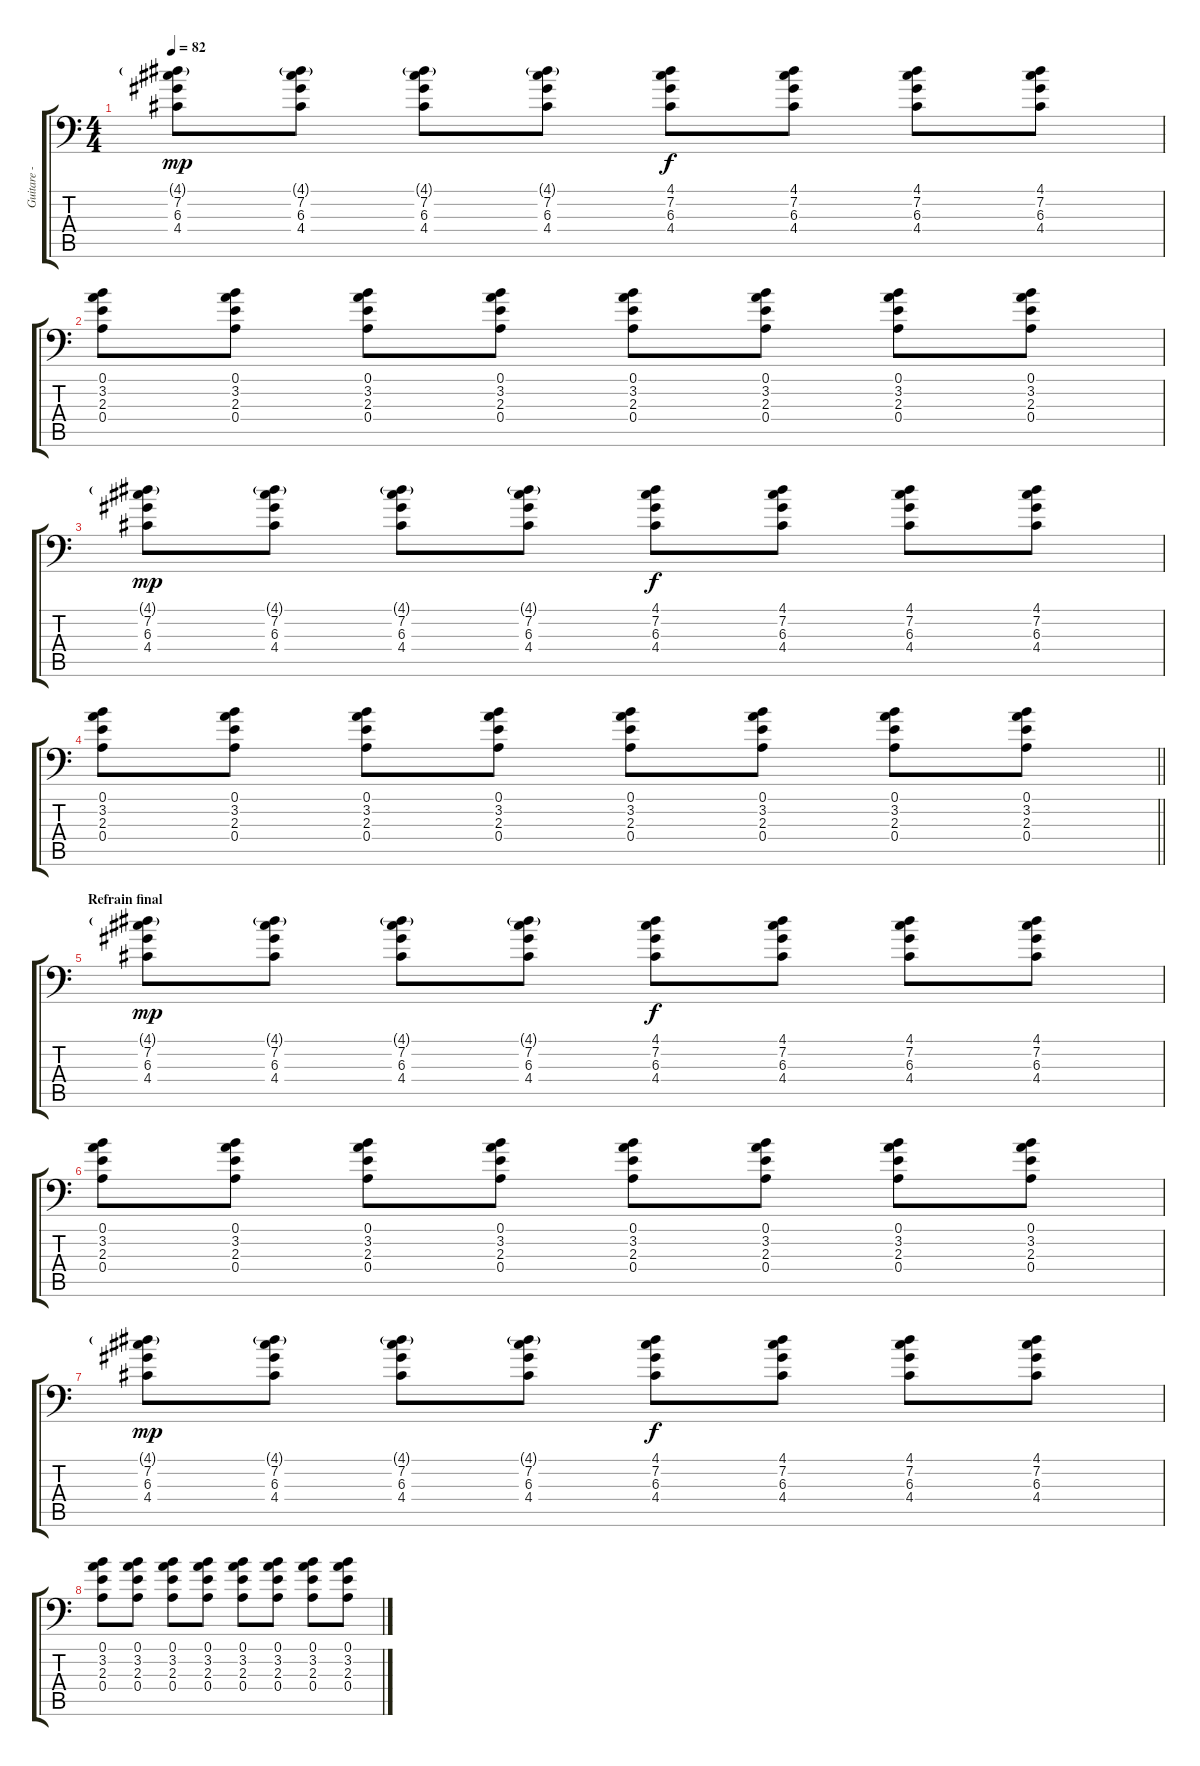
\track ("Guitare - left (Erik)" "Guitare - ") {instrument overdrivenguitar}
\staff {score tabs}
\tuning (B3 Gb3 D3 A2 E2 A1) {hide}
\ts (4 4)
\tempo 82
\clef f4
\ks c
(4.1{g} 7.2 6.3 4.4).8{dy mp} (4.1{g} 7.2 6.3 4.4).8 (4.1{g} 7.2 6.3 4.4).8 (4.1{g} 7.2 6.3 4.4).8 (4.1 7.2 6.3 4.4).8{dy f} (4.1 7.2 6.3 4.4).8 (4.1 7.2 6.3 4.4).8 (4.1 7.2 6.3 4.4).8 |
(0.1 3.2 2.3 0.4).8 (0.1 3.2 2.3 0.4).8 (0.1 3.2 2.3 0.4).8 (0.1 3.2 2.3 0.4).8 (0.1 3.2 2.3 0.4).8 (0.1 3.2 2.3 0.4).8 (0.1 3.2 2.3 0.4).8 (0.1 3.2 2.3 0.4).8 |
(4.1{g} 7.2 6.3 4.4).8{dy mp} (4.1{g} 7.2 6.3 4.4).8 (4.1{g} 7.2 6.3 4.4).8 (4.1{g} 7.2 6.3 4.4).8 (4.1 7.2 6.3 4.4).8{dy f} (4.1 7.2 6.3 4.4).8 (4.1 7.2 6.3 4.4).8 (4.1 7.2 6.3 4.4).8 |
\barLineRight lightlight
(0.1 3.2 2.3 0.4).8 (0.1 3.2 2.3 0.4).8 (0.1 3.2 2.3 0.4).8 (0.1 3.2 2.3 0.4).8 (0.1 3.2 2.3 0.4).8 (0.1 3.2 2.3 0.4).8 (0.1 3.2 2.3 0.4).8 (0.1 3.2 2.3 0.4).8 |
\section ("" "Refrain final")
(4.1{g} 7.2 6.3 4.4).8{dy mp} (4.1{g} 7.2 6.3 4.4).8 (4.1{g} 7.2 6.3 4.4).8 (4.1{g} 7.2 6.3 4.4).8 (4.1 7.2 6.3 4.4).8{dy f} (4.1 7.2 6.3 4.4).8 (4.1 7.2 6.3 4.4).8 (4.1 7.2 6.3 4.4).8 |
(0.1 3.2 2.3 0.4).8 (0.1 3.2 2.3 0.4).8 (0.1 3.2 2.3 0.4).8 (0.1 3.2 2.3 0.4).8 (0.1 3.2 2.3 0.4).8 (0.1 3.2 2.3 0.4).8 (0.1 3.2 2.3 0.4).8 (0.1 3.2 2.3 0.4).8 |
(4.1{g} 7.2 6.3 4.4).8{dy mp} (4.1{g} 7.2 6.3 4.4).8 (4.1{g} 7.2 6.3 4.4).8 (4.1{g} 7.2 6.3 4.4).8 (4.1 7.2 6.3 4.4).8{dy f} (4.1 7.2 6.3 4.4).8 (4.1 7.2 6.3 4.4).8 (4.1 7.2 6.3 4.4).8 |
(0.1 3.2 2.3 0.4).8 (0.1 3.2 2.3 0.4).8 (0.1 3.2 2.3 0.4).8 (0.1 3.2 2.3 0.4).8 (0.1 3.2 2.3 0.4).8 (0.1 3.2 2.3 0.4).8 (0.1 3.2 2.3 0.4).8 (0.1 3.2 2.3 0.4).8
